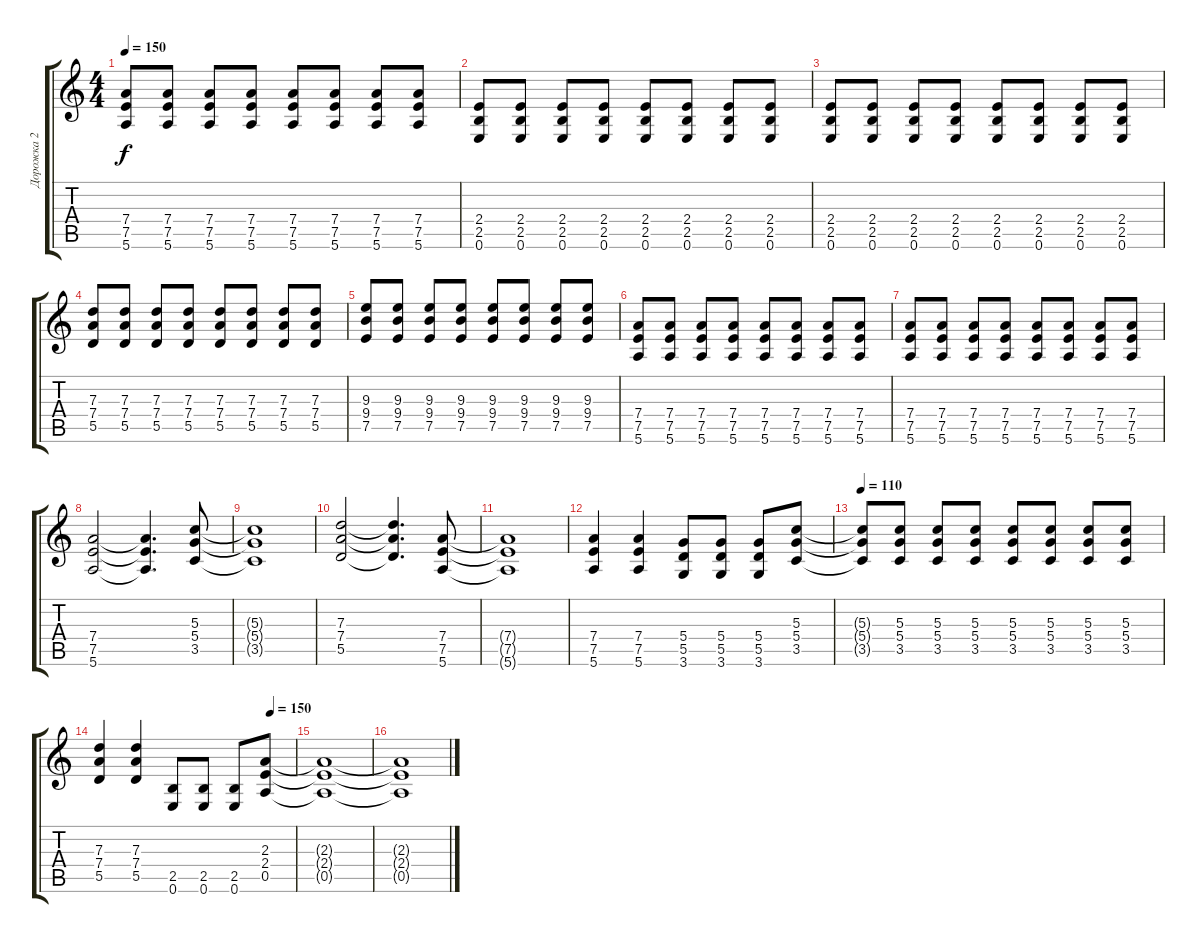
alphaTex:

\track ("Дорожка 2" "Дорожка 2") {instrument distortionguitar}
\staff {score tabs}
\tuning (E4 B3 G3 D3 A2 E2) {hide}
\ts (4 4)
\tempo 150
\clef g2
\ks c
(7.4 7.5 5.6).8{dy f} (7.4 7.5 5.6).8 (7.4 7.5 5.6).8 (7.4 7.5 5.6).8 (7.4 7.5 5.6).8 (7.4 7.5 5.6).8 (7.4 7.5 5.6).8 (7.4 7.5 5.6).8 |
(2.4 2.5 0.6).8 (2.4 2.5 0.6).8 (2.4 2.5 0.6).8 (2.4 2.5 0.6).8 (2.4 2.5 0.6).8 (2.4 2.5 0.6).8 (2.4 2.5 0.6).8 (2.4 2.5 0.6).8 |
(2.4 2.5 0.6).8 (2.4 2.5 0.6).8 (2.4 2.5 0.6).8 (2.4 2.5 0.6).8 (2.4 2.5 0.6).8 (2.4 2.5 0.6).8 (2.4 2.5 0.6).8 (2.4 2.5 0.6).8 |
(7.3 7.4 5.5).8 (7.3 7.4 5.5).8 (7.3 7.4 5.5).8 (7.3 7.4 5.5).8 (7.3 7.4 5.5).8 (7.3 7.4 5.5).8 (7.3 7.4 5.5).8 (7.3 7.4 5.5).8 |
(9.3 9.4 7.5).8 (9.3 9.4 7.5).8 (9.3 9.4 7.5).8 (9.3 9.4 7.5).8 (9.3 9.4 7.5).8 (9.3 9.4 7.5).8 (9.3 9.4 7.5).8 (9.3 9.4 7.5).8 |
(7.4 7.5 5.6).8 (7.4 7.5 5.6).8 (7.4 7.5 5.6).8 (7.4 7.5 5.6).8 (7.4 7.5 5.6).8 (7.4 7.5 5.6).8 (7.4 7.5 5.6).8 (7.4 7.5 5.6).8 |
(7.4 7.5 5.6).8 (7.4 7.5 5.6).8 (7.4 7.5 5.6).8 (7.4 7.5 5.6).8 (7.4 7.5 5.6).8 (7.4 7.5 5.6).8 (7.4 7.5 5.6).8 (7.4 7.5 5.6).8 |
(7.4 7.5 5.6).2 (7.4{t} 7.5{t} 5.6{t}).4{d} (5.3 5.4 3.5).8 |
(5.3{t} 5.4{t} 3.5{t}).1 |
(7.3 7.4 5.5).2 (7.3{t} 7.4{t} 5.5{t}).4{d} (7.4 7.5 5.6).8 |
(7.4{t} 7.5{t} 5.6{t}).1 |
(7.4 7.5 5.6).4 (7.4 7.5 5.6).4 (5.4 5.5 3.6).8 (5.4 5.5 3.6).8 (5.4 5.5 3.6).8 (5.3 5.4 3.5).8 |
\tempo 110
(5.3{t} 5.4{t} 3.5{t}).8 (5.3 5.4 3.5).8 (5.3 5.4 3.5).8 (5.3 5.4 3.5).8 (5.3 5.4 3.5).8 (5.3 5.4 3.5).8 (5.3 5.4 3.5).8 (5.3 5.4 3.5).8 |
\tempo (150 0.875)
(7.3 7.4 5.5).4 (7.3 7.4 5.5).4 (2.5 0.6).8 (2.5 0.6).8 (2.5 0.6).8 (2.3 2.4 0.5).8 |
(2.3{t} 2.4{t} 0.5{t}).1 |
(2.3{t} 2.4{t} 0.5{t}).1
